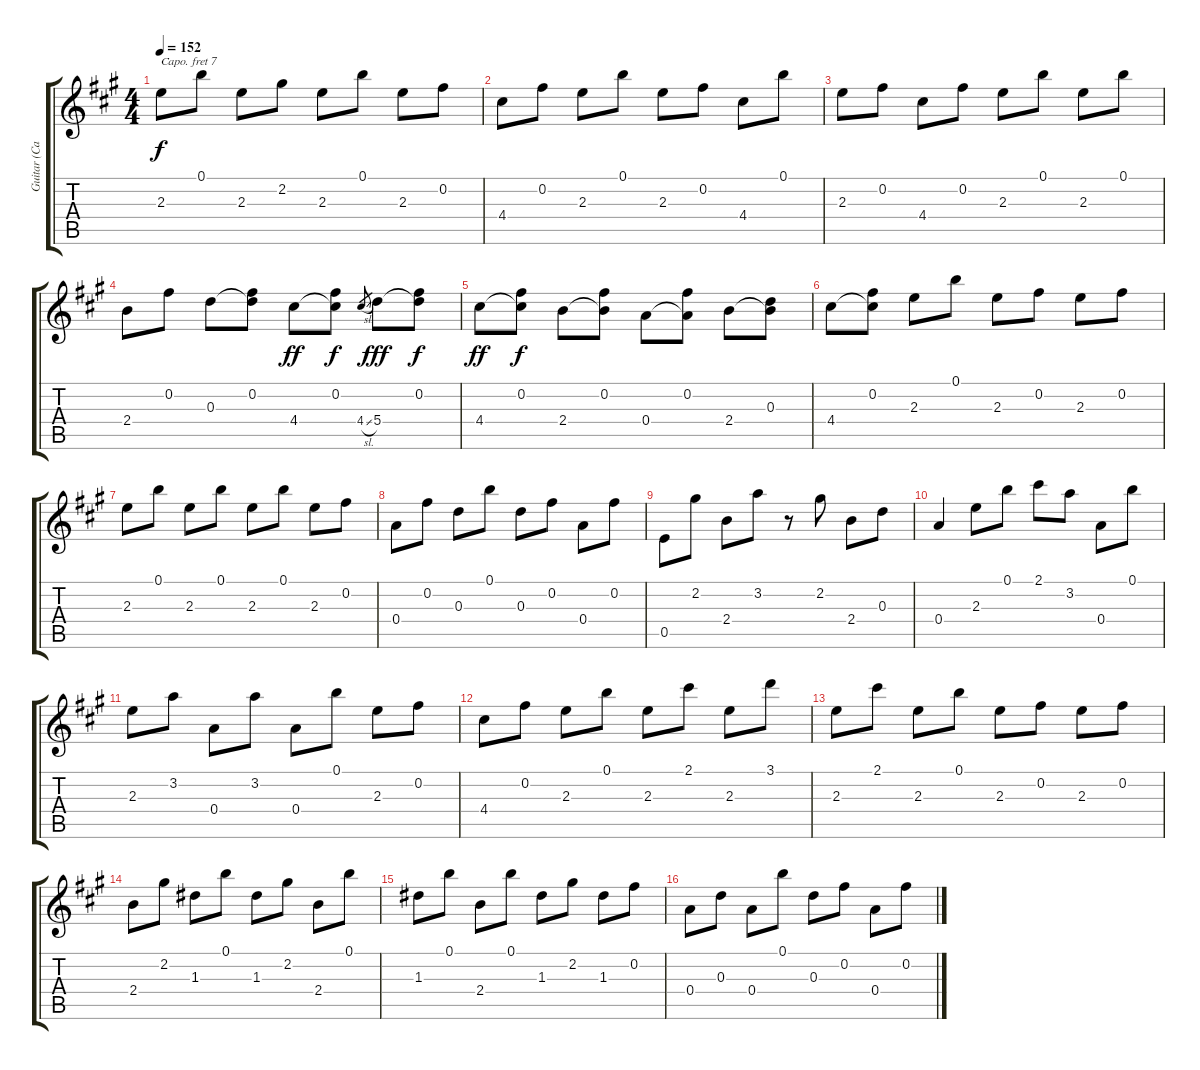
\track ("Guitar (Capo 7)" "Guitar (Ca") {instrument acousticguitarnylon}
\staff {score tabs}
\capo 7
\tuning (E4 B3 G3 D3 A2 E2) {hide}
\ts (4 4)
\tempo 152
\clef g2
\ks a
2.3.8{dy f} 0.1.8 2.3.8 2.2.8 2.3.8 0.1.8 2.3.8 0.2.8 |
4.4.8 0.2.8 2.3.8 0.1.8 2.3.8 0.2.8 4.4.8 0.1.8 |
2.3.8 0.2.8 4.4.8 0.2.8 2.3.8 0.1.8 2.3.8 0.1.8 |
2.4.8 0.2.8 0.3.8 (0.2 0.3{t}).8 4.4.8{dy ff} (0.2 4.4{t}).8{dy f} 4.4{sl}.8{gr} 5.4.8{dy fff} (0.2 5.4{t}).8{dy f} |
4.4.8{dy ff} (0.2 4.4{t}).8{dy f} 2.4.8 (0.2 2.4{t}).8 0.4.8 (0.2 0.4{t}).8 2.4.8 (0.3 2.4{t}).8 |
4.4.8 (0.2 4.4{t}).8 2.3.8 0.1.8 2.3.8 0.2.8 2.3.8 0.2.8 |
2.3.8 0.1.8 2.3.8 0.1.8 2.3.8 0.1.8 2.3.8 0.2.8 |
0.4.8 0.2.8 0.3.8 0.1.8 0.3.8 0.2.8 0.4.8 0.2.8 |
0.5.8 2.2.8 2.4.8 3.2.8 r.8 2.2.8 2.4.8 0.3.8 |
0.4.4 2.3.8 0.1.8 2.1.8 3.2.8 0.4.8 0.1.8 |
2.3.8 3.2.8 0.4.8 3.2.8 0.4.8 0.1.8 2.3.8 0.2.8 |
4.4.8 0.2.8 2.3.8 0.1.8 2.3.8 2.1.8 2.3.8 3.1.8 |
2.3.8 2.1.8 2.3.8 0.1.8 2.3.8 0.2.8 2.3.8 0.2.8 |
2.4.8 2.2.8 1.3.8 0.1.8 1.3.8 2.2.8 2.4.8 0.1.8 |
1.3.8 0.1.8 2.4.8 0.1.8 1.3.8 2.2.8 1.3.8 0.2.8 |
0.4.8 0.3.8 0.4.8 0.1.8 0.3.8 0.2.8 0.4.8 0.2.8
